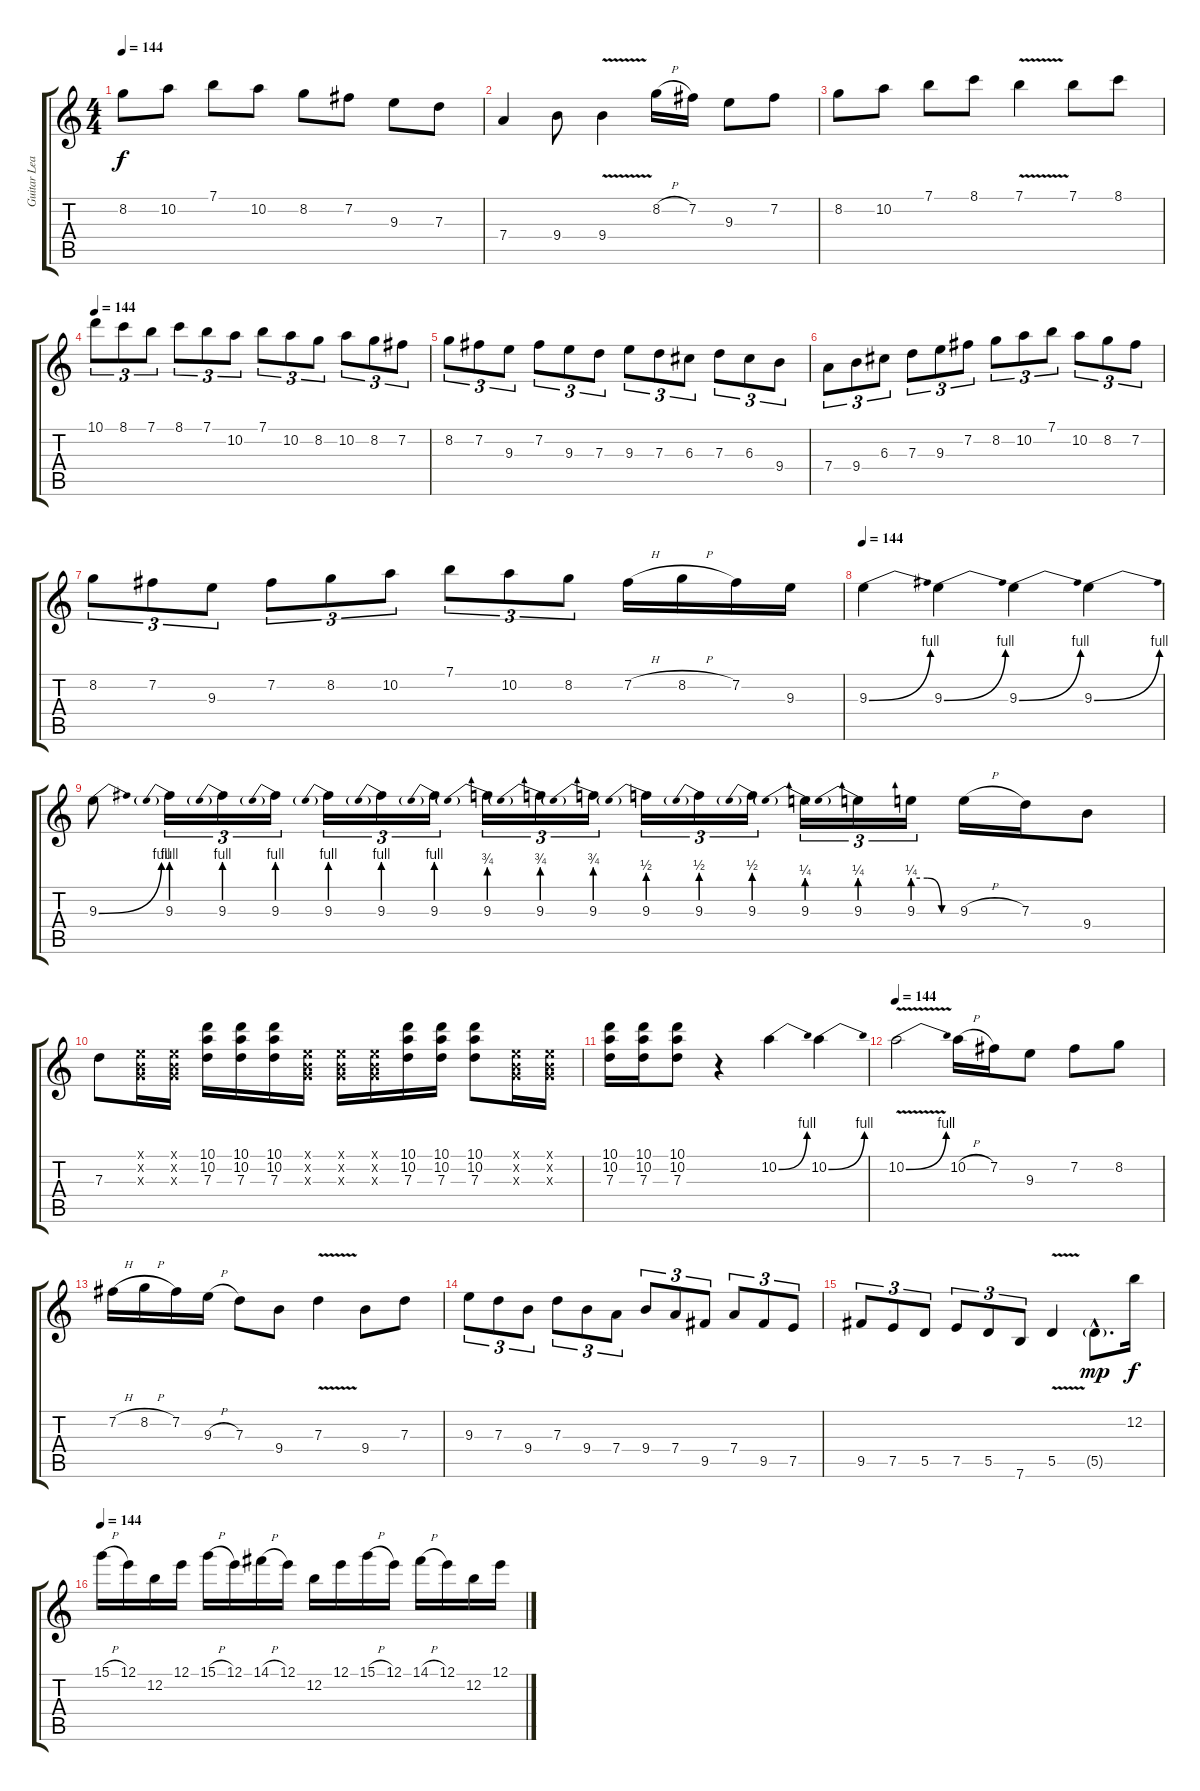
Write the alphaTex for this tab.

\track ("Guitar Lead (Solo)" "Guitar Lea") {instrument distortionguitar}
\staff {score tabs}
\tuning (E4 B3 G3 D3 A2 E2) {hide}
\ts (4 4)
\tempo 144
\clef g2
\ks c
8.2.8{dy f} 10.2.8 7.1.8 10.2.8 8.2.8 7.2.8 9.3.8 7.3.8 |
7.4.4 9.4.8 9.4{v}.4 8.2{h}.16 7.2.16 9.3.8 7.2.8 |
8.2.8 10.2.8 7.1.8 8.1.8 7.1{v}.4 7.1.8 8.1.8 |
\tempo 144
10.1.8{tu (3 2)} 8.1.8{tu (3 2)} 7.1.8{tu (3 2)} 8.1.8{tu (3 2)} 7.1.8{tu (3 2)} 10.2.8{tu (3 2)} 7.1.8{tu (3 2)} 10.2.8{tu (3 2)} 8.2.8{tu (3 2)} 10.2.8{tu (3 2)} 8.2.8{tu (3 2)} 7.2.8{tu (3 2)} |
8.2.8{tu (3 2)} 7.2.8{tu (3 2)} 9.3.8{tu (3 2)} 7.2.8{tu (3 2)} 9.3.8{tu (3 2)} 7.3.8{tu (3 2)} 9.3.8{tu (3 2)} 7.3.8{tu (3 2)} 6.3.8{tu (3 2)} 7.3.8{tu (3 2)} 6.3.8{tu (3 2)} 9.4.8{tu (3 2)} |
7.4.8{tu (3 2)} 9.4.8{tu (3 2)} 6.3.8{tu (3 2)} 7.3.8{tu (3 2)} 9.3.8{tu (3 2)} 7.2.8{tu (3 2)} 8.2.8{tu (3 2)} 10.2.8{tu (3 2)} 7.1.8{tu (3 2)} 10.2.8{tu (3 2)} 8.2.8{tu (3 2)} 7.2.8{tu (3 2)} |
8.2.8{tu (3 2)} 7.2.8{tu (3 2)} 9.3.8{tu (3 2)} 7.2.8{tu (3 2)} 8.2.8{tu (3 2)} 10.2.8{tu (3 2)} 7.1.8{tu (3 2)} 10.2.8{tu (3 2)} 8.2.8{tu (3 2)} 7.2{h}.16 8.2{h}.16 7.2.16 9.3.16 |
\tempo 144
9.3{be (bend 0 0 60 4)}.4 9.3{be (bend 0 0 60 4)}.4 9.3{be (bend 0 0 60 4)}.4 9.3{be (bend 0 0 60 4)}.4 |
9.3{be (bend 0 0 60 4)}.8 9.3{be (prebend 0 4 60 4)}.16{tu (3 2)} 9.3{be (prebend 0 4 60 4)}.16{tu (3 2)} 9.3{be (prebend 0 4 60 4)}.16{tu (3 2)} 9.3{be (prebend 0 4 60 4)}.16{tu (3 2)} 9.3{be (prebend 0 4 60 4)}.16{tu (3 2)} 9.3{be (prebend 0 4 60 4)}.16{tu (3 2)} 9.3{be (prebend 0 3 60 3)}.16{tu (3 2)} 9.3{be (prebend 0 3 60 3)}.16{tu (3 2)} 9.3{be (prebend 0 3 60 3)}.16{tu (3 2)} 9.3{be (prebend 0 2 60 2)}.16{tu (3 2)} 9.3{be (prebend 0 2 60 2)}.16{tu (3 2)} 9.3{be (prebend 0 2 60 2)}.16{tu (3 2)} 9.3{be (prebend 0 1 60 1)}.16{tu (3 2)} 9.3{be (prebend 0 1 60 1)}.16{tu (3 2)} 9.3{be (custom 0 1 20 1 40 0 60 0)}.16{tu (3 2)} 9.3{h}.16 7.3.16 9.4.8 |
7.3.8 (0.1{x} 0.2{x} 0.3{x}).16 (0.1{x} 0.2{x} 0.3{x}).16 (10.1 10.2 7.3).16 (10.1 10.2 7.3).16 (10.1 10.2 7.3).16 (0.1{x} 0.2{x} 0.3{x}).16 (0.1{x} 0.2{x} 0.3{x}).16 (0.1{x} 0.2{x} 0.3{x}).16 (10.1 10.2 7.3).16 (10.1 10.2 7.3).16 (10.1 10.2 7.3).8 (0.1{x} 0.2{x} 0.3{x}).16 (0.1{x} 0.2{x} 0.3{x}).16 |
(10.1 10.2 7.3).16 (10.1 10.2 7.3).16 (10.1 10.2 7.3).8 r.4 10.2{be (bend 0 0 60 4)}.4 10.2{be (bend 0 0 60 4)}.4 |
\tempo 144
10.2{be (bend 0 0 60 4) v}.2 10.2{h}.16 7.2.16 9.3.8 7.2.8 8.2.8 |
7.2{h}.16 8.2{h}.16 7.2.16 9.3{h}.16 7.3.8 9.4.8 7.3{v}.4 9.4.8 7.3.8 |
9.3.8{tu (3 2)} 7.3.8{tu (3 2)} 9.4.8{tu (3 2)} 7.3.8{tu (3 2)} 9.4.8{tu (3 2)} 7.4.8{tu (3 2)} 9.4.8{tu (3 2)} 7.4.8{tu (3 2)} 9.5.8{tu (3 2)} 7.4.8{tu (3 2)} 9.5.8{tu (3 2)} 7.5.8{tu (3 2)} |
9.5.8{tu (3 2)} 7.5.8{tu (3 2)} 5.5.8{tu (3 2)} 7.5.8{tu (3 2)} 5.5.8{tu (3 2)} 7.6.8{tu (3 2)} 5.5{v}.4 5.5{g hac}.8{d dy mp} 12.2.16{dy f} |
\tempo 144
15.1{h}.16 12.1.16 12.2.16 12.1.16 15.1{h}.16 12.1.16 14.1{h}.16 12.1.16 12.2.16 12.1.16 15.1{h}.16 12.1.16 14.1{h}.16 12.1.16 12.2.16 12.1.16
